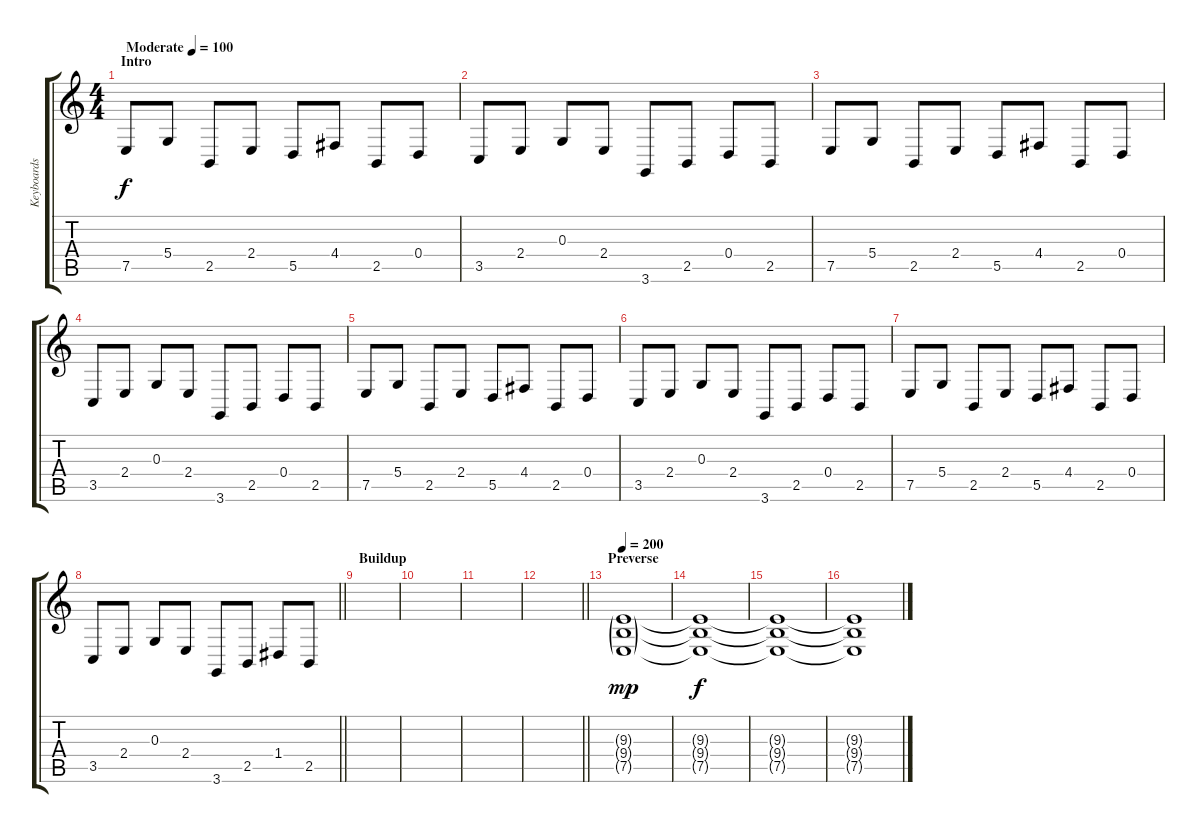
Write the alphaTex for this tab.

\track ("Keyboards" "Keyboards") {instrument pad7halo}
\staff {score tabs}
\tuning (E4 B3 G3 D3 A2 E2) {hide}
\ts (4 4)
\section ("" "Intro")
\tempo (100 "Moderate")
\clef g2
\ks c
7.5.8{dy f instrument pad7halo} 5.4.8 2.5.8 2.4.8 5.5.8 4.4.8 2.5.8 0.4.8 |
3.5.8 2.4.8 0.3.8 2.4.8 3.6.8 2.5.8 0.4.8 2.5.8 |
7.5.8 5.4.8 2.5.8 2.4.8 5.5.8 4.4.8 2.5.8 0.4.8 |
3.5.8 2.4.8 0.3.8 2.4.8 3.6.8 2.5.8 0.4.8 2.5.8 |
7.5.8 5.4.8 2.5.8 2.4.8 5.5.8 4.4.8 2.5.8 0.4.8 |
3.5.8 2.4.8 0.3.8 2.4.8 3.6.8 2.5.8 0.4.8 2.5.8 |
7.5.8 5.4.8 2.5.8 2.4.8 5.5.8 4.4.8 2.5.8 0.4.8 |
\barLineRight lightlight
3.5.8 2.4.8 0.3.8 2.4.8 3.6.8 2.5.8 1.4.8 2.5.8 |
\section ("" "Buildup")
|
|
|
\barLineRight lightlight
|
\section ("" "Preverse")
\tempo 200
(9.3{g} 9.4{g} 7.5{g}).1{dy mp volume 9} |
(9.3{t} 9.4{t} 7.5{t}).1{dy f} |
(9.3{t} 9.4{t} 7.5{t}).1 |
(9.3{t} 9.4{t} 7.5{t}).1
